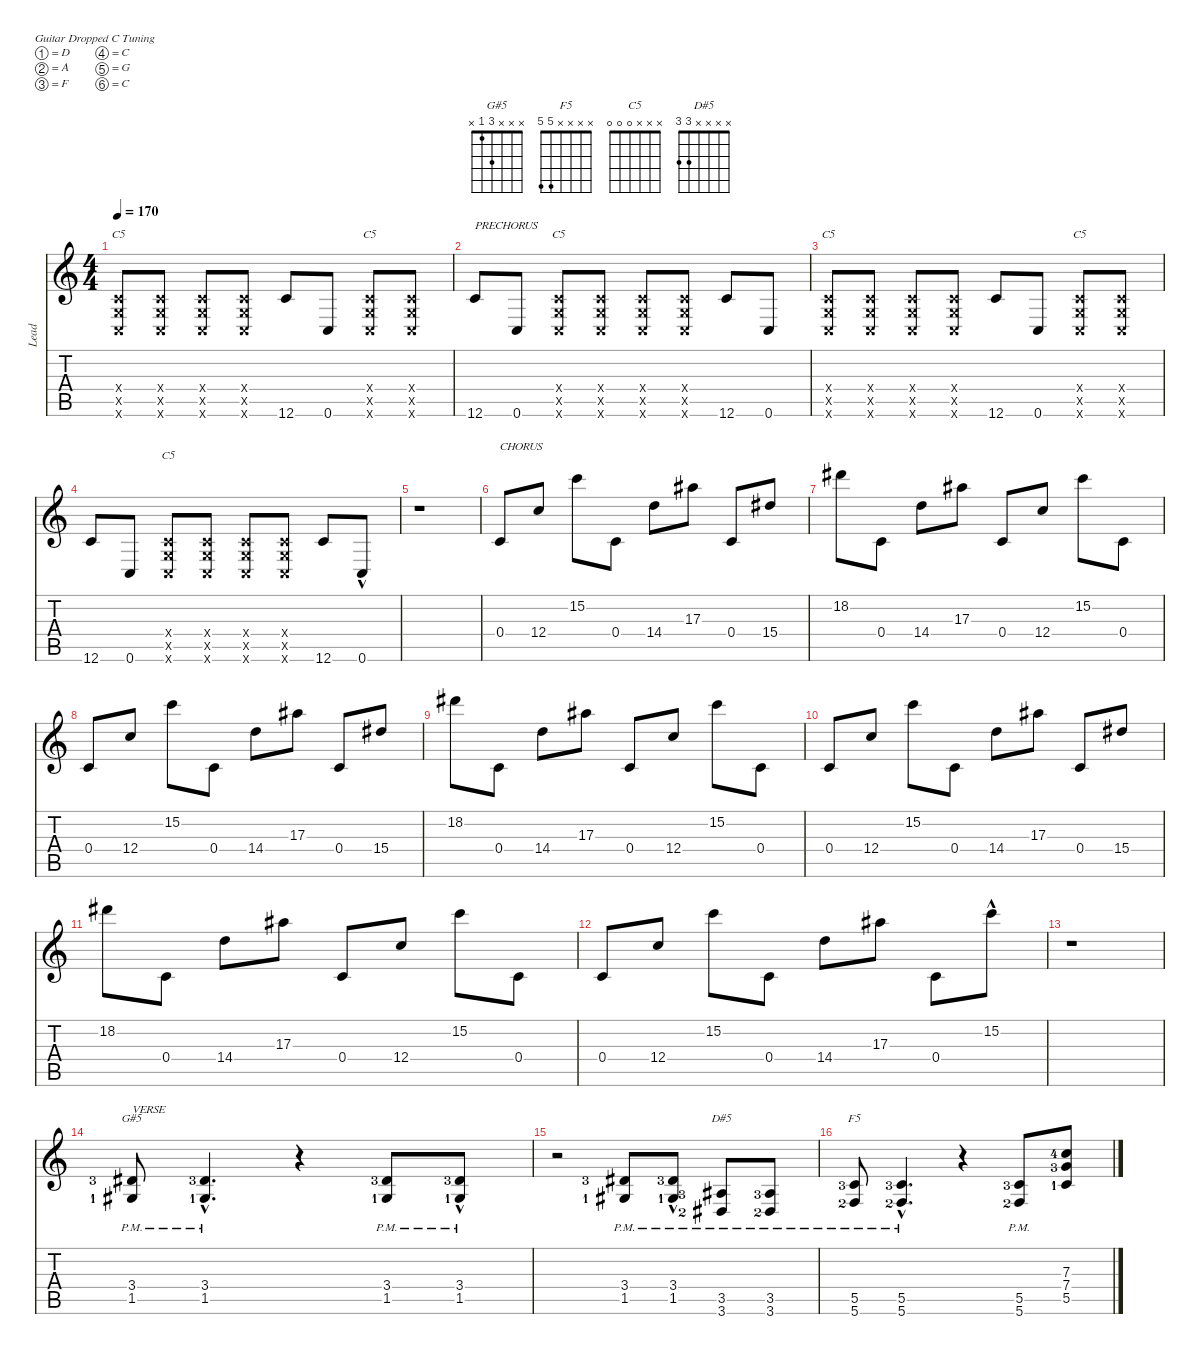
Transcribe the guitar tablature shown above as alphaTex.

\hideDynamics
\bracketExtendMode nobrackets
\otherSystemsTrackNameOrientation horizontal
\track ("Lead" "Lead") {instrument overdrivenguitar}
\staff {score tabs}
\tuning (D4 A3 F3 C3 G2 C2)
\chord ("G#5" x x x 3 1 x)
\chord ("F5" x x x x 5 5)
\chord ("C5" x x x 0 0 0)
\chord ("D#5" x x x x 3 3)
\ts (4 4)
\tempo 170
\clef g2
\ks c
(0.6{x} 0.5{x} 0.4{x}).8{ch "C5" dy mf beam Up} (0.6{x} 0.5{x} 0.4{x}).8{beam Up} (0.6{x} 0.5{x} 0.4{x}).8{beam Up} (0.6{x} 0.5{x} 0.4{x}).8{beam Up} 12.6.8{beam Up} 0.6.8{beam Up} (0.6{x} 0.5{x} 0.4{x}).8{ch "C5" beam Up} (0.6{x} 0.5{x} 0.4{x}).8{beam Up} |
12.6.8{txt "PRECHORUS" beam Up} 0.6.8{beam Up} (0.6{x} 0.5{x} 0.4{x}).8{ch "C5" beam Up} (0.6{x} 0.5{x} 0.4{x}).8{beam Up} (0.6{x} 0.5{x} 0.4{x}).8{beam Up} (0.6{x} 0.5{x} 0.4{x}).8{beam Up} 12.6.8{beam Up} 0.6.8{beam Up} |
(0.6{x} 0.5{x} 0.4{x}).8{ch "C5" beam Up} (0.6{x} 0.5{x} 0.4{x}).8{beam Up} (0.6{x} 0.5{x} 0.4{x}).8{beam Up} (0.6{x} 0.5{x} 0.4{x}).8{beam Up} 12.6.8{beam Up} 0.6.8{beam Up} (0.6{x} 0.5{x} 0.4{x}).8{ch "C5" beam Up} (0.6{x} 0.5{x} 0.4{x}).8{beam Up} |
12.6.8{beam Up} 0.6.8{beam Up} (0.6{x} 0.5{x} 0.4{x}).8{ch "C5" beam Up} (0.6{x} 0.5{x} 0.4{x}).8{beam Up} (0.6{x} 0.5{x} 0.4{x}).8{beam Up} (0.6{x} 0.5{x} 0.4{x}).8{beam Up} 12.6.8{beam Up} 0.6{hac}.8{beam Up} |
r.1{beam Down} |
0.4.8{txt "CHORUS" beam Up} 12.4.8{beam Up} 15.2.8{beam Down} 0.4.8{beam Down} 14.4.8{beam Down} 17.3{acc #}.8{beam Down} 0.4.8{beam Up} 15.4{acc #}.8{beam Up} |
18.2{acc #}.8{beam Down} 0.4.8{beam Down} 14.4.8{beam Down} 17.3{acc #}.8{beam Down} 0.4.8{beam Up} 12.4.8{beam Up} 15.2.8{beam Down} 0.4.8{beam Down} |
0.4.8{beam Up} 12.4.8{beam Up} 15.2.8{beam Down} 0.4.8{beam Down} 14.4.8{beam Down} 17.3{acc #}.8{beam Down} 0.4.8{beam Up} 15.4{acc #}.8{beam Up} |
18.2{acc #}.8{beam Down} 0.4.8{beam Down} 14.4.8{beam Down} 17.3{acc #}.8{beam Down} 0.4.8{beam Up} 12.4.8{beam Up} 15.2.8{beam Down} 0.4.8{beam Down} |
0.4.8{beam Up} 12.4.8{beam Up} 15.2.8{beam Down} 0.4.8{beam Down} 14.4.8{beam Down} 17.3{acc #}.8{beam Down} 0.4.8{beam Up} 15.4{acc #}.8{beam Up} |
18.2{acc #}.8{beam Down} 0.4.8{beam Down} 14.4.8{beam Down} 17.3{acc #}.8{beam Down} 0.4.8{beam Up} 12.4.8{beam Up} 15.2.8{beam Down} 0.4.8{beam Down} |
0.4.8{beam Up} 12.4.8{beam Up} 15.2.8{beam Down} 0.4.8{beam Down} 14.4.8{beam Down} 17.3{acc #}.8{beam Down} 0.4.8{beam Down} 15.2{hac}.8{beam Down} |
r.1{beam Down} |
(1.5{pm lf 2 acc #} 3.4{pm lf 4 acc #}).8{ch "G#5" txt "VERSE" beam Up} (1.5{hac pm lf 2 acc #} 3.4{hac pm lf 4 acc #}).4{d beam Up} r.4{beam Up} (1.5{pm lf 2 acc #} 3.4{pm lf 4 acc #}).8{beam Up} (1.5{hac pm lf 2 acc #} 3.4{hac pm lf 4 acc #}).8{beam Up} |
r.2{beam Down} (1.5{pm lf 2 acc #} 3.4{pm lf 4 acc #}).8{beam Up} (1.5{hac pm lf 2 acc #} 3.4{hac pm lf 4 acc #}).8{beam Up} (3.6{pm lf 3 acc #} 3.5{pm lf 4 acc #}).8{ch "D#5" beam Up} (3.6{pm lf 3 acc #} 3.5{pm lf 4 acc #}).8{beam Up} |
(5.6{pm lf 3} 5.5{pm lf 4}).8{ch "F5" beam Up} (5.6{hac pm lf 3} 5.5{hac pm lf 4}).4{d beam Up} r.4{beam Up} (5.6{pm lf 3} 5.5{pm lf 4}).8{beam Up} (5.5{lf 2} 7.4{lf 4} 7.3{lf 5}).8{beam Up}
